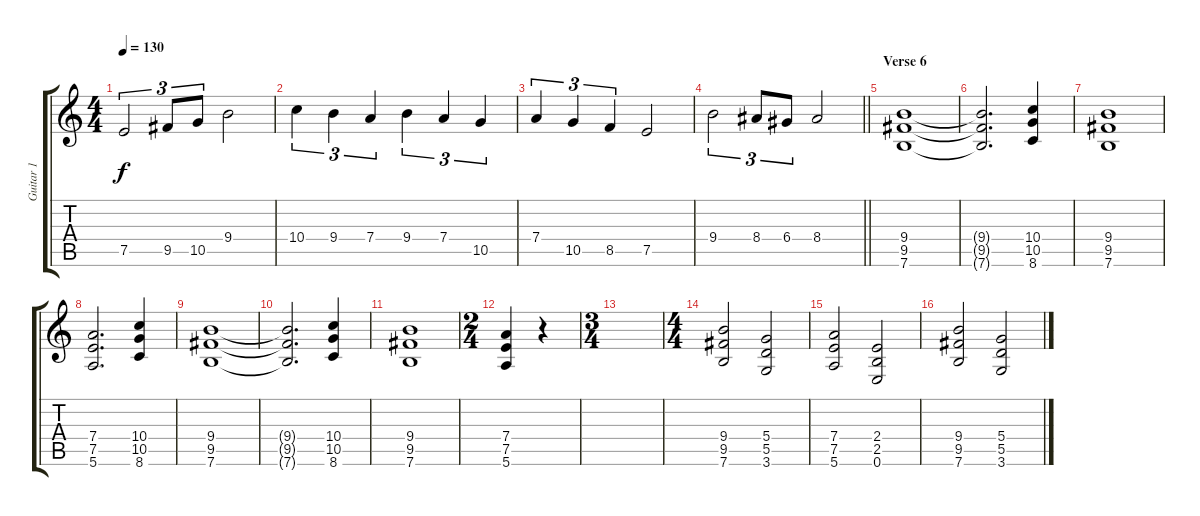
\track ("Guitar 1" "Guitar 1") {instrument distortionguitar}
\staff {score tabs}
\tuning (E4 B3 G3 D3 A2 E2) {hide}
\ts (4 4)
\tempo 130
\clef g2
\ks c
7.5.2{tu (3 2) dy f} 9.5.8{tu (3 2)} 10.5.8{tu (3 2)} 9.4.2 |
10.4.4{tu (3 2)} 9.4.4{tu (3 2)} 7.4.4{tu (3 2)} 9.4.4{tu (3 2)} 7.4.4{tu (3 2)} 10.5.4{tu (3 2)} |
7.4.4{tu (3 2)} 10.5.4{tu (3 2)} 8.5.4{tu (3 2)} 7.5.2 |
\barLineRight lightlight
9.4.2{tu (3 2)} 8.4.8{tu (3 2)} 6.4.8{tu (3 2)} 8.4.2 |
\section ("" "Verse 6")
(9.4 9.5 7.6).1 |
(9.4{t} 9.5{t} 7.6{t}).2{d} (10.4 10.5 8.6).4 |
(9.4 9.5 7.6).1 |
(7.4 7.5 5.6).2{d} (10.4 10.5 8.6).4 |
(9.4 9.5 7.6).1 |
(9.4{t} 9.5{t} 7.6{t}).2{d} (10.4 10.5 8.6).4 |
(9.4 9.5 7.6).1 |
\ts (2 4)
(7.4 7.5 5.6).4 r.4 |
\ts (3 4)
|
\ts (4 4)
(9.4 9.5 7.6).2 (5.4 5.5 3.6).2 |
(7.4 7.5 5.6).2 (2.4 2.5 0.6).2 |
(9.4 9.5 7.6).2 (5.4 5.5 3.6).2
